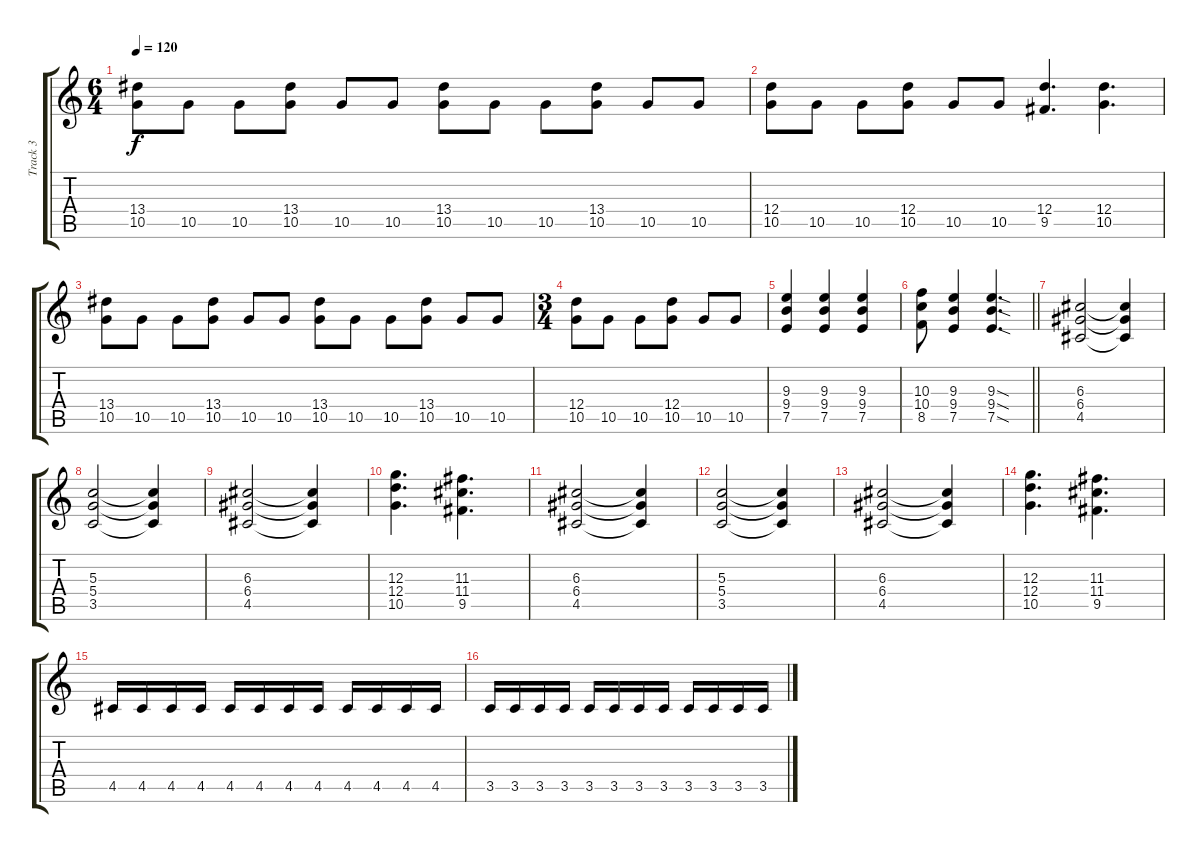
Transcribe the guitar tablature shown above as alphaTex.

\track ("Track 3" "Track 3") {instrument overdrivenguitar}
\staff {score tabs}
\tuning (E4 B3 G3 D3 A2 E2) {hide}
\ts (6 4)
\tempo 120
\clef g2
\ks c
(13.4 10.5).8{dy f} 10.5.8 10.5.8 (13.4 10.5).8 10.5.8 10.5.8 (13.4 10.5).8 10.5.8 10.5.8 (13.4 10.5).8 10.5.8 10.5.8 |
(12.4 10.5).8 10.5.8 10.5.8 (12.4 10.5).8 10.5.8 10.5.8 (12.4 9.5).4{d} (12.4 10.5).4{d} |
(13.4 10.5).8 10.5.8 10.5.8 (13.4 10.5).8 10.5.8 10.5.8 (13.4 10.5).8 10.5.8 10.5.8 (13.4 10.5).8 10.5.8 10.5.8 |
\ts (3 4)
(12.4 10.5).8 10.5.8 10.5.8 (12.4 10.5).8 10.5.8 10.5.8 |
(9.3 9.4 7.5).4 (9.3 9.4 7.5).4 (9.3 9.4 7.5).4 |
\barLineRight lightlight
(10.3 10.4 8.5).8 (9.3 9.4 7.5).4 (9.3{sod} 9.4{sod} 7.5{sod}).4{d} |
(6.3 6.4 4.5).2 (6.3{t} 6.4{t} 4.5{t}).4 |
(5.3 5.4 3.5).2 (5.3{t} 5.4{t} 3.5{t}).4 |
(6.3 6.4 4.5).2 (6.3{t} 6.4{t} 4.5{t}).4 |
(12.3 12.4 10.5).4{d} (11.3 11.4 9.5).4{d} |
(6.3 6.4 4.5).2 (6.3{t} 6.4{t} 4.5{t}).4 |
(5.3 5.4 3.5).2 (5.3{t} 5.4{t} 3.5{t}).4 |
(6.3 6.4 4.5).2 (6.3{t} 6.4{t} 4.5{t}).4 |
(12.3 12.4 10.5).4{d} (11.3 11.4 9.5).4{d} |
4.5.16 4.5.16 4.5.16 4.5.16 4.5.16 4.5.16 4.5.16 4.5.16 4.5.16 4.5.16 4.5.16 4.5.16 |
3.5.16 3.5.16 3.5.16 3.5.16 3.5.16 3.5.16 3.5.16 3.5.16 3.5.16 3.5.16 3.5.16 3.5.16
